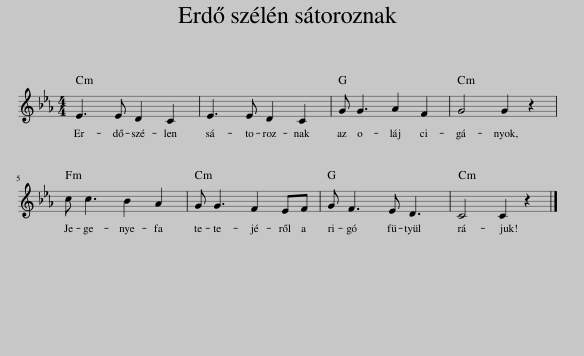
X:1
L:1/8
M:4/4
I:linebreak $
K:Eb
V:1 treble
V:1
 E3 E D2 C2 | E3 E D2 C2 | G G3 A2 F2 | G4 G2 z2 |$ c c3 B2 A2 | %5
 G G3 F2 EF | G F3 E D3 | C4 C2 z2 |] %8
